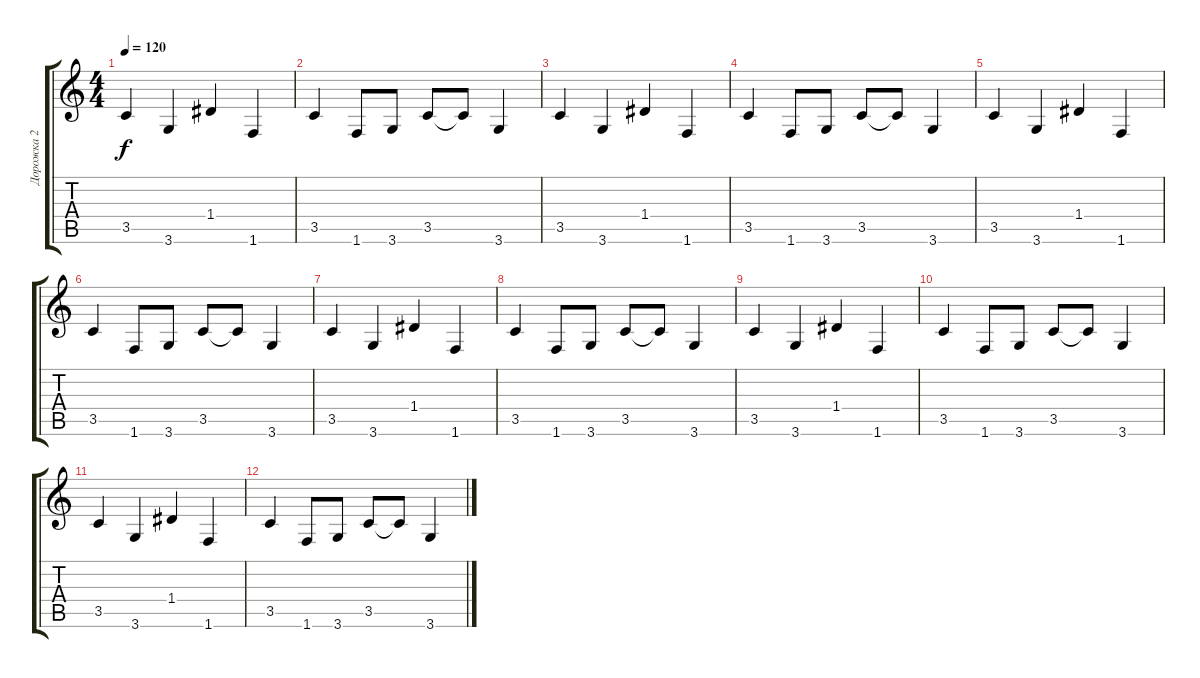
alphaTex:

\track ("Дорожка 2" "Дорожка 2") {instrument acousticbass}
\staff {score tabs}
\tuning (E4 B3 G3 D3 A2 E2) {hide}
\ts (4 4)
\tempo 120
\clef g2
\ks c
3.5.4{dy f} 3.6.4 1.4.4 1.6.4 |
3.5.4 1.6.8 3.6.8 3.5.8 3.5{t}.8 3.6.4 |
3.5.4 3.6.4 1.4.4 1.6.4 |
3.5.4 1.6.8 3.6.8 3.5.8 3.5{t}.8 3.6.4 |
3.5.4 3.6.4 1.4.4 1.6.4 |
3.5.4 1.6.8 3.6.8 3.5.8 3.5{t}.8 3.6.4 |
3.5.4 3.6.4 1.4.4 1.6.4 |
3.5.4{volume 11} 1.6.8 3.6.8 3.5.8 3.5{t}.8 3.6.4 |
3.5.4{volume 9} 3.6.4 1.4.4 1.6.4 |
3.5.4{volume 7} 1.6.8 3.6.8 3.5.8 3.5{t}.8 3.6.4 |
3.5.4{volume 5} 3.6.4 1.4.4 1.6.4 |
3.5.4{volume 1} 1.6.8 3.6.8 3.5.8 3.5{t}.8 3.6.4
